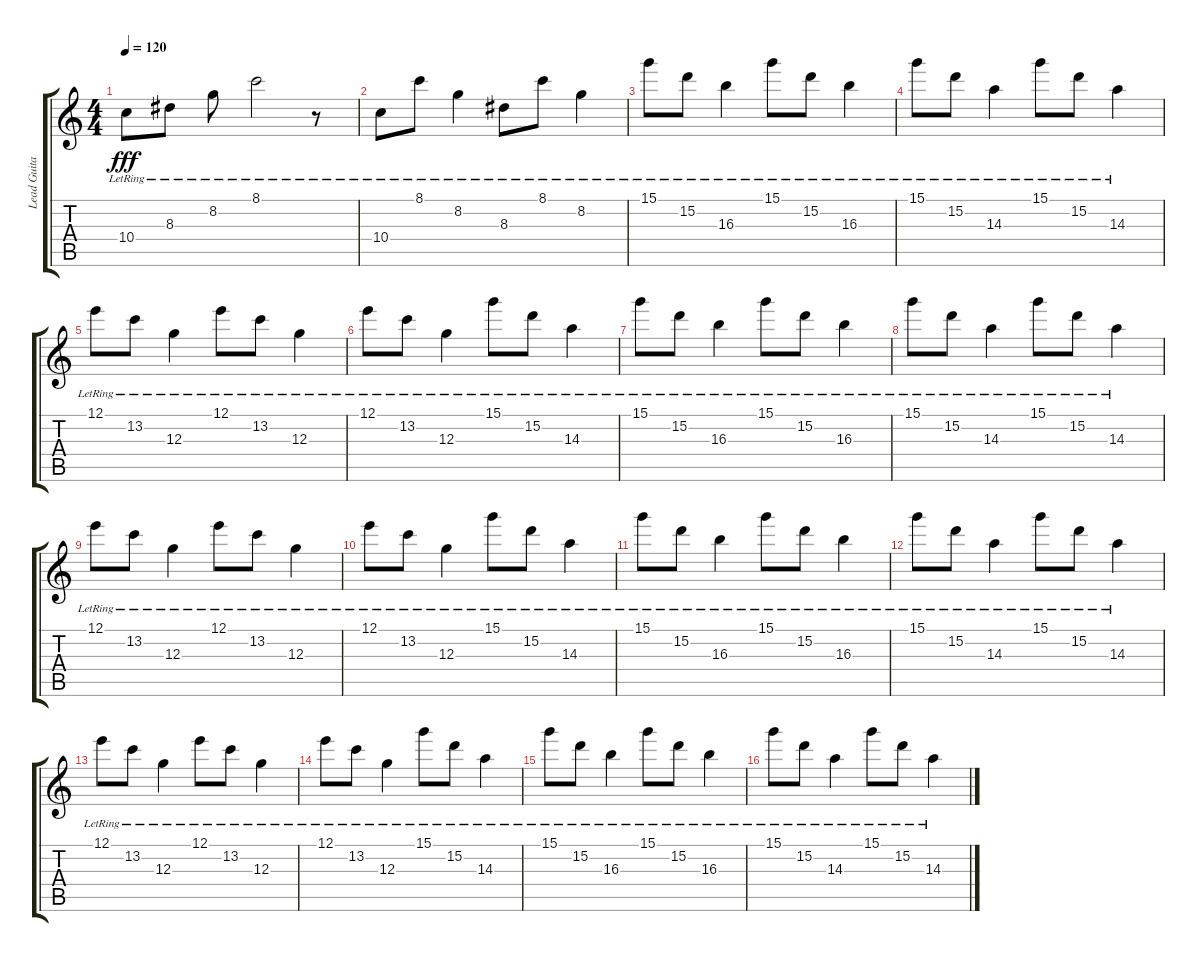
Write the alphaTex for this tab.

\track ("Lead Guitar" "Lead Guita") {instrument overdrivenguitar}
\staff {score tabs}
\tuning (E4 B3 G3 D3 A2 E2) {hide}
\ts (4 4)
\tempo 120
\clef g2
\ks c
10.4{lr}.8{dy fff} 8.3{lr}.8 8.2{lr}.8 8.1{lr}.2 r.8 |
10.4{lr}.8 8.1{lr}.8 8.2{lr}.4 8.3{lr}.8 8.1{lr}.8 8.2{lr}.4 |
15.1{lr}.8 15.2{lr}.8 16.3{lr}.4 15.1{lr}.8 15.2{lr}.8 16.3{lr}.4 |
15.1{lr}.8 15.2{lr}.8 14.3{lr}.4 15.1{lr}.8 15.2{lr}.8 14.3{lr}.4 |
12.1{lr}.8 13.2{lr}.8 12.3{lr}.4 12.1{lr}.8 13.2{lr}.8 12.3{lr}.4 |
12.1{lr}.8 13.2{lr}.8 12.3{lr}.4 15.1{lr}.8 15.2{lr}.8 14.3{lr}.4 |
15.1{lr}.8 15.2{lr}.8 16.3{lr}.4 15.1{lr}.8 15.2{lr}.8 16.3{lr}.4 |
15.1{lr}.8 15.2{lr}.8 14.3{lr}.4 15.1{lr}.8 15.2{lr}.8 14.3{lr}.4 |
12.1{lr}.8 13.2{lr}.8 12.3{lr}.4 12.1{lr}.8 13.2{lr}.8 12.3{lr}.4 |
12.1{lr}.8 13.2{lr}.8 12.3{lr}.4 15.1{lr}.8 15.2{lr}.8 14.3{lr}.4 |
15.1{lr}.8 15.2{lr}.8 16.3{lr}.4 15.1{lr}.8 15.2{lr}.8 16.3{lr}.4 |
15.1{lr}.8 15.2{lr}.8 14.3{lr}.4 15.1{lr}.8 15.2{lr}.8 14.3{lr}.4 |
12.1{lr}.8 13.2{lr}.8 12.3{lr}.4 12.1{lr}.8 13.2{lr}.8 12.3{lr}.4 |
12.1{lr}.8 13.2{lr}.8 12.3{lr}.4 15.1{lr}.8 15.2{lr}.8 14.3{lr}.4 |
15.1{lr}.8 15.2{lr}.8 16.3{lr}.4 15.1{lr}.8 15.2{lr}.8 16.3{lr}.4 |
15.1{lr}.8 15.2{lr}.8 14.3{lr}.4 15.1{lr}.8 15.2{lr}.8 14.3{lr}.4
